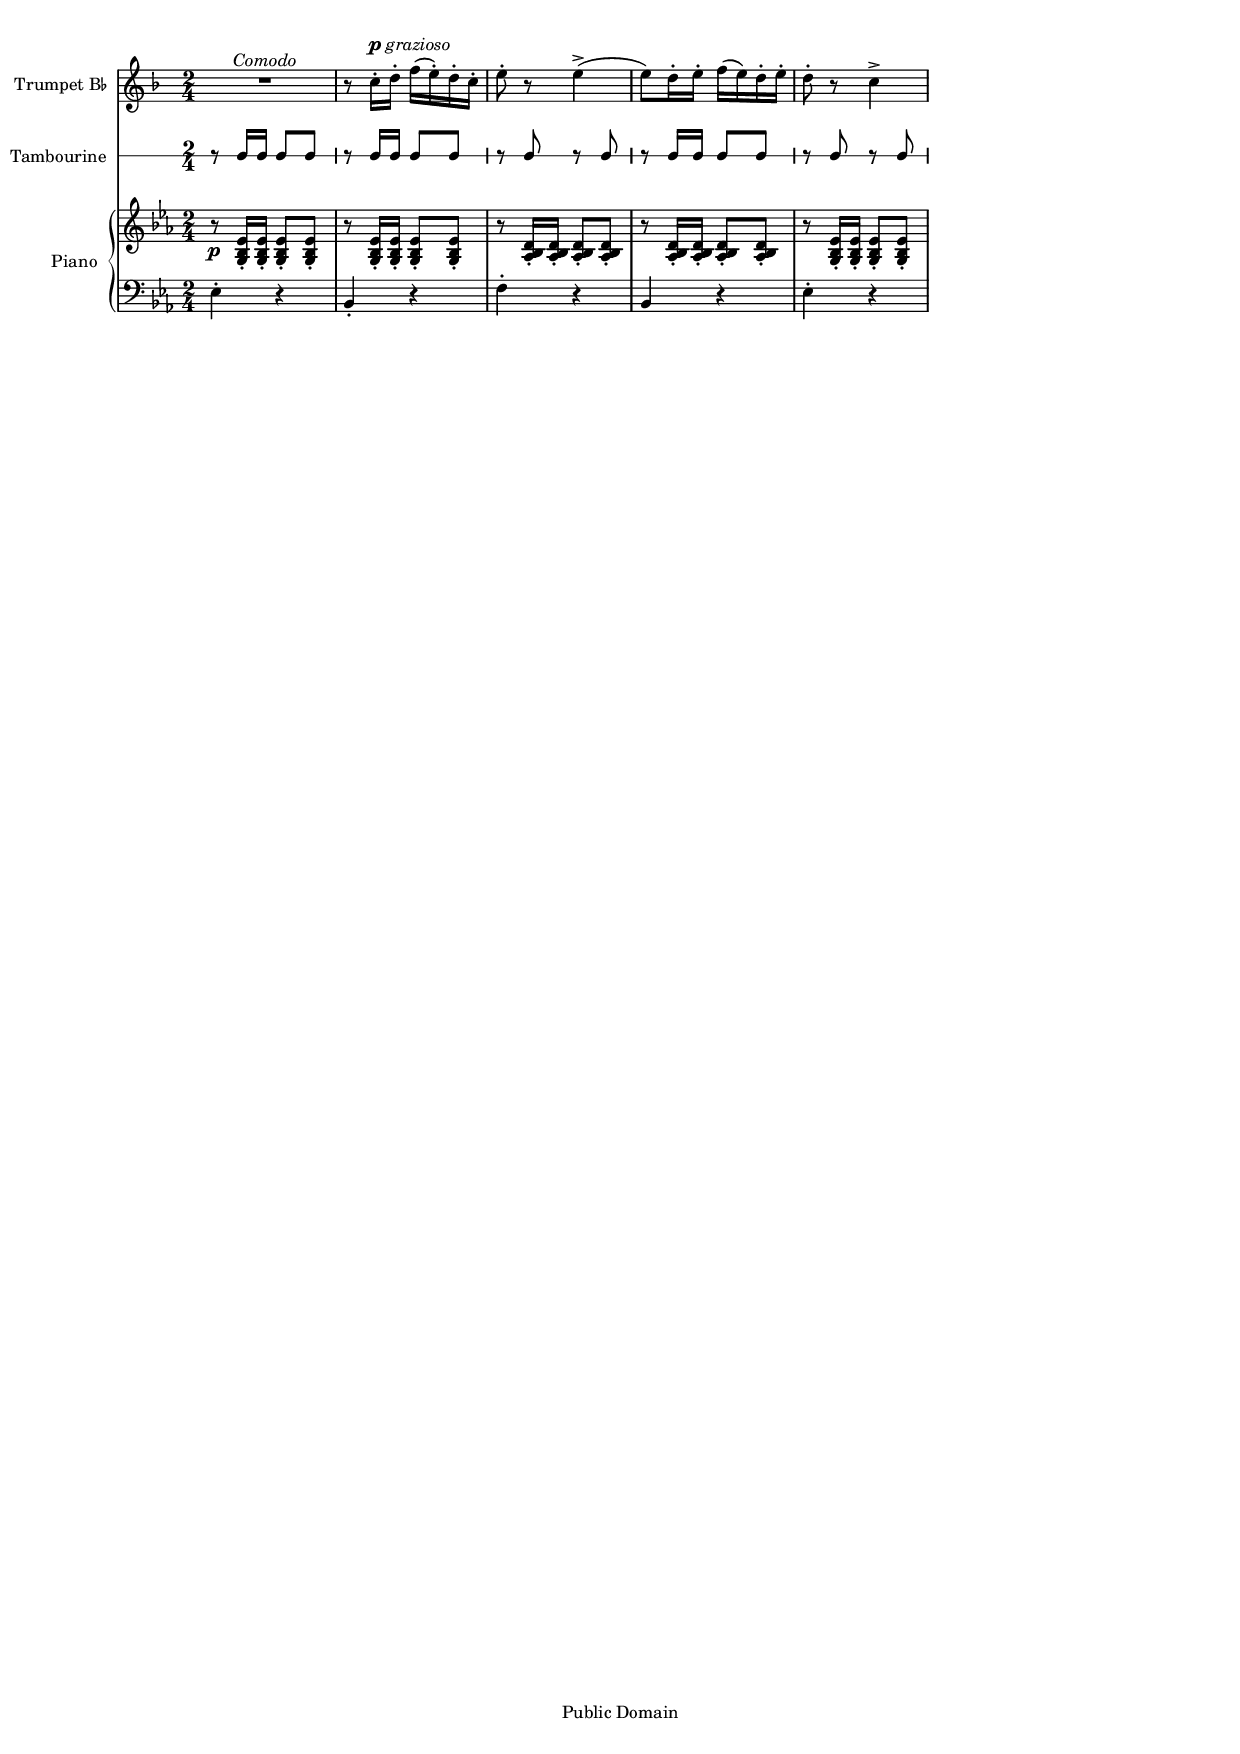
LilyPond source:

% Do not edit this file; it is automatically
% generated from Documentation/snippets/new
% This file is in the public domain.
%% Note: this file works from version 2.12.0
\version "2.13.16"
\include "catalan.ly"
#(set-global-staff-size 15)
\paper{
  ragged-right=##t
  line-width=17\cm
  indent=0\cm
}


\header {
  lsrtags = "headwords"
  texidoc = ""
  doctitle = "headword"
} % begin verbatim


\header {
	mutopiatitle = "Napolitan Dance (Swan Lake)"
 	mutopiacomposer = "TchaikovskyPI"
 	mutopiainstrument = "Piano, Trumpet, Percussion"
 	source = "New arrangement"
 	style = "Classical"
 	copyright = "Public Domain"
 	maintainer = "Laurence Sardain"
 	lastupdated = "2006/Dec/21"
%	title = "Le Lac des Cygnes"
%	subtitle = "Danse Napolitaine"
%	composer = "Piotr Ilitch Tchaïkovski"
%	arranger = "arr. Laurence Sardain"
%       footer = "Mutopia-2006/12/22-896"
}

trompette = \relative do'' {
  \clef treble
  \key mib \major
  \time 2/4
  R2^\markup { \italic Comodo } |
  r8 \once \override TextScript #'padding = #2.0
  sib16-.^\markup {\dynamic p \italic grazioso} do-. mib( re)-. do-. sib-. |
  re8-. r8 re4->( |
  re8) do16-. re-. mib( re) do-. re-. |
  do8-. r8 sib4-> |
}

tambourin = \relative do' {
  \time 2/4
  r8 do16 do do8 do |
  r8 do16 do do8 do |
  r8 do r do |
  r8 do16 do do8 do |
  r8 do r do |
}

tambourinMidi = \drummode {
  \time 2/4
  r8 tamb16 tamb tamb8 tamb |
  r8 tamb16 tamb tamb8 tamb |
  r8 tamb r tamb |
  r8 tamb16 tamb tamb8 tamb |
  r8 tamb r tamb |
}

upper = \relative do' {
  \clef treble
  \key mib \major
  \time 2/4
  r8\p <sol sib mib>16-. <sol sib mib>-. <sol sib mib>8-. <sol sib mib>-. |
  r8 <sol sib mib>16-. <sol sib mib>-. <sol sib mib>8-. <sol sib mib>-. |
  r8 <lab sib re>16-. <lab sib re>-. <lab sib re>8-. <lab sib re>-. |
  r8 <lab sib re>16-. <lab sib re>-. <lab sib re>8-. <lab sib re>-. |
  r8 <sol sib mib>16-. <sol sib mib>-. <sol sib mib>8-. <sol sib mib>-. |
}

lower = \relative do {
  \clef bass
  \key mib \major
  \time 2/4
  mib4-. r4 |
  sib-. r |
  fa'-. r |
  sib, r |
  mib4-. r4 |
}


\score {
  <<
    \context Staff = "trumpet" <<
      \set Staff.instrumentName = \markup { "Trumpet" \concat{ B \teeny \raise #0.4 \flat } }
      \transpose sib do'
      \trompette
    >>
    \context RhythmicStaff = "tambourin" <<
      \set Staff.instrumentName = "Tambourine"
      \tambourin
    >>
    \context PianoStaff = "prima" <<
      \set PianoStaff.instrumentName = "Piano  "
      \context Staff = "uppera" \upper
      \context Staff = "lowera" \lower
    >>
  >>
  \layout { }
}
\score {
  <<
    \context Staff = "trumpet" {
      \set Staff.midiInstrument = "trumpet"
      \trompette
    }
    \context DrumStaff = "tambourin" {
      \tambourinMidi
    }
    \context Staff = "piano" <<
      \upper
      \lower
    >>
  >>
  \midi {
    \context {
      \Score
      tempoWholesPerMinute = #(ly:make-moment 72 4)
    }
  }
}

